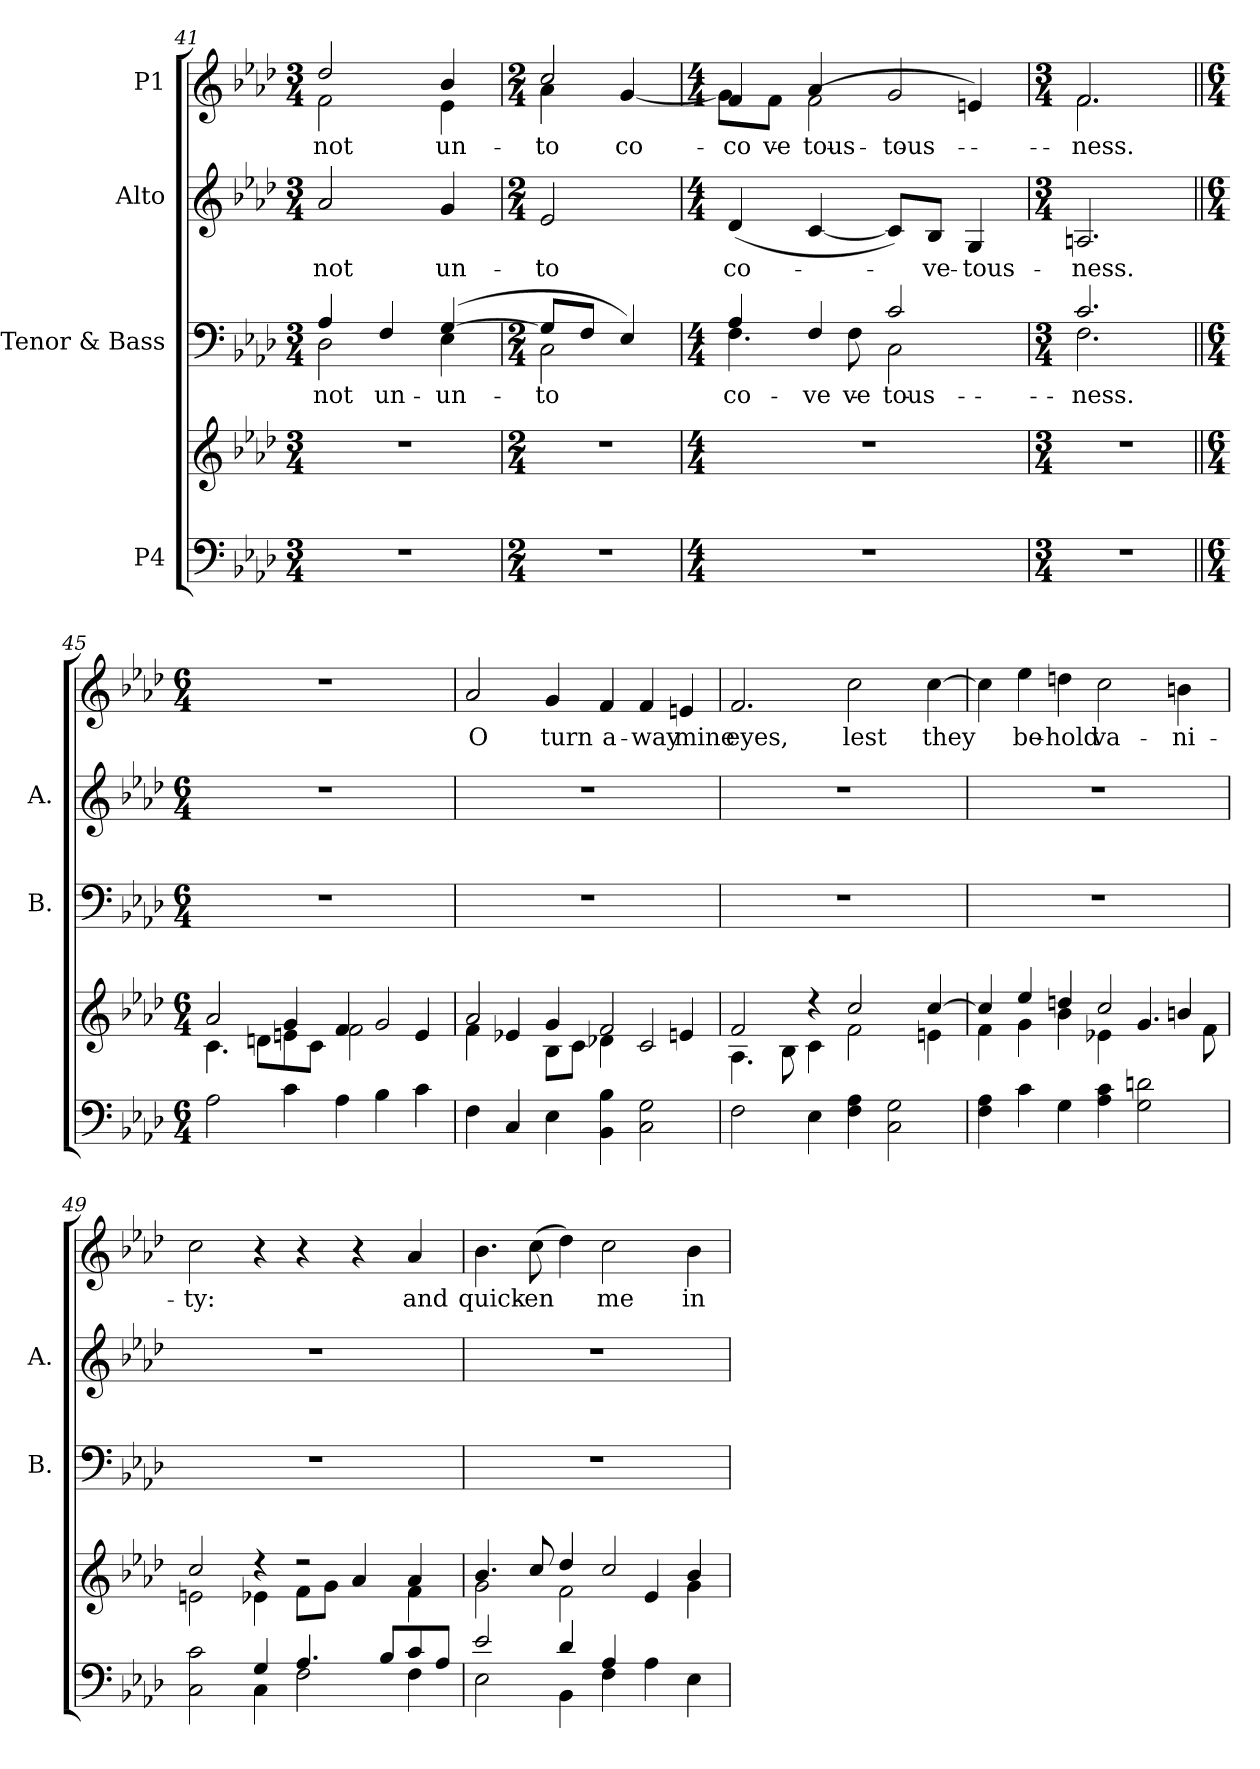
**kern	**kern	**kern	**text	**kern	**text	**kern	**text
*part4	*part4	*part3	*part3	*part2	*part2	*part1	*part1
*staff5	*staff4	*staff3	*staff3	*staff2	*staff2	*staff1	*staff1
*I"P4	*	*I"Tenor & Bass	*	*I"Alto	*	*I"P1	*
*	*	*I'B.	*	*I'A.	*	*	*
*clefF4	*clefG2	*clefF4	*	*clefG2	*	*clefG2	*
*k[b-e-a-d-]	*k[b-e-a-d-]	*k[b-e-a-d-]	*	*k[b-e-a-d-]	*	*k[b-e-a-d-]	*
*A-:	*A-:	*A-:	*	*A-:	*	*A-:	*
*M3/4	*M3/4	*M3/4	*	*M3/4	*	*M3/4	*
=41	=41	=41	=41	=41	=41	=41	=41
!LO:N:vis=1	!LO:N:vis=1	!	!	!	!	!	!
!	!	!	!LO:LY:a:color=#000000	!	!	!	!
*	*	*^	*	*	*	*	*
!	!	!	!	!LO:LY:b:color=#000000	!	!	!	!
!	!	!	!	!	!	!LO:LY:b:color=#000000	!	!
!	!	!	!	!	!	!	!	!LO:LY:a:color=#000000
*	*	*	*	*	*	*	*^	*
!	!	!	!	!	!	!	!	!	!LO:LY:b:color=#000000
2.r	2.r	4A-i/	2D-i\	not	2a-i/	not	2dd-i/	2fi\	not
!	!	!	!	!LO:LY:a:color=#000000	!	!	!	!	!
.	.	4Fi/	.	un-	.	.	.	.	.
!	!	!	!	!LO:LY:a:color=#000000	!	!	!	!	!
!	!	!	!	!LO:LY:b:color=#000000	!	!	!	!	!
!	!	!	!	!	!	!LO:LY:b:color=#000000	!	!	!
!	!	!	!	!	!	!	!	!	!LO:LY:a:color=#000000
!	!	!	!	!	!	!	!	!	!LO:LY:b:color=#000000
.	.	([4Gi/	4E-i\	un-	4gi/	un-	4b-i/	4e-i\	un-
=42	=42	=42	=42	=42	=42	=42	=42	=42	=42
*M2/4	*M2/4	*M2/4	*	*	*M2/4	*	*M2/4	*	*
!LO:N:vis=1	!LO:N:vis=1	!	!	!	!	!	!	!	!
!	!	!	!	!LO:LY:b:color=#000000	!	!	!	!	!
!	!	!	!	!	!	!LO:LY:b:color=#000000	!	!	!
!	!	!	!	!	!	!	!	!	!LO:LY:a:color=#000000
!	!	!	!	!	!	!	!	!	!LO:LY:b:color=#000000
2r	2r	8Gi/L]	2Ci\	-to	2e-i/	-to	2cci/	4a-i\	-to
.	.	8Fi/J	.	.	.	.	.	.	.
!	!	!	!	!	!	!	!	!	!LO:LY:b:color=#000000
.	.	4E-i/)	.	.	.	.	.	[4gi/	co-
=43	=43	=43	=43	=43	=43	=43	=43	=43	=43
*M4/4	*M4/4	*M4/4	*	*	*M4/4	*	*M4/4	*	*
!	!	!	!	!LO:LY:a:color=#000000	!	!	!	!	!
!	!	!	!	!LO:LY:b:color=#000000	!	!	!	!	!
!	!	!	!	!	!	!LO:LY:b:color=#000000	!	!	!
!	!	!	!	!	!	!	!	!	!LO:LY:a:color=#000000
1r	1r	4A-i/	4.Fi\	co-	(4d-i/	co-	4fi/	8gi\L]	co-
!	!	!	!	!	!	!	!	!	!LO:LY:b:color=#000000
.	.	.	.	.	.	.	.	8fi\J	-ve-
!	!	!	!	!LO:LY:a:color=#000000	!	!	!	!	!
!	!	!	!	!	!	!	!	!	!LO:LY:a:color=#000000
!	!	!	!	!	!	!	!	!	!LO:LY:b:color=#000000
.	.	4Fi/	.	-ve-	[4ci/	.	4a-i/	(2fi\	-tous-
!	!	!	!	!LO:LY:b:color=#000000	!	!	!	!	!
.	.	.	8Fi\	-ve-	.	.	.	.	.
!	!	!	!	!LO:LY:a:color=#000000	!	!	!	!	!
!	!	!	!	!LO:LY:b:color=#000000	!	!	!	!	!
!	!	!	!	!	!	!	!	!	!LO:LY:a:color=#000000
.	.	2ci/	2Ci\	-tous-	8ci/L])	.	2gi/	.	-tous-
!	!	!	!	!	!	!LO:LY:b:color=#000000	!	!	!
.	.	.	.	.	8B-i/J	-ve-	.	.	.
!	!	!	!	!	!	!LO:LY:b:color=#000000	!	!	!
.	.	.	.	.	4Gi/	-tous-	.	4eni/)	.
=44	=44	=44	=44	=44	=44	=44	=44	=44	=44
*M3/4	*M3/4	*M3/4	*	*	*M3/4	*	*M3/4	*	*
!LO:N:vis=1	!LO:N:vis=1	!	!	!	!	!	!	!	!
!	!	!	!	!LO:LY:a:color=#000000	!	!	!	!	!
!	!	!	!	!LO:LY:b:color=#000000	!	!	!	!	!
!	!	!	!	!	!	!LO:LY:b:color=#000000	!	!	!
!	!	!	!	!	!	!	!	!	!LO:LY:a:color=#000000
!	!	!	!	!	!	!	!	!	!LO:LY:b:color=#000000
2.r	2.r	2.ci/	2.Fi\	-ness.	2.Ani/	-ness.	2.fi/	2.fi\	-ness.
*	*	*v	*v	*	*	*	*v	*v	*
!!LO:PB:g=z
=45||	=45||	=45||	=45||	=45||	=45||	=45||	=45||
*M6/4	*M6/4	*M6/4	*	*M6/4	*	*M6/4	*
*	*^	*^	*	*	*	*^	*
!	!	!	!LO:N:vis=1	!	!	!LO:N:vis=1	!	!LO:N:vis=1	!	!
*	*	*	*v	*v	*	*	*	*v	*v	*
2A-i\	2a-i/	4.ci\	1.r	.	1.r	.	1.r	.
.	.	8dni\L	.	.	.	.	.	.
4ci\	4gi/	8eni\	.	.	.	.	.	.
.	.	8ci\J	.	.	.	.	.	.
4A-i\	4fi/	2fi\	.	.	.	.	.	.
4B-i\	2gi/	.	.	.	.	.	.	.
4ci\	.	4ei/	.	.	.	.	.	.
=46	=46	=46	=46	=46	=46	=46	=46	=46
!	!	!	!LO:N:vis=1	!	!LO:N:vis=1	!	!	!
!	!	!	!	!	!	!	!	!LO:LY:b:color=#000000
4Fi\	2a-i/	4fi\	1.r	.	1.r	.	2a-i/	O
4Ci/	.	4e-Xi/	.	.	.	.	.	.
!	!	!	!	!	!	!	!	!LO:LY:b:color=#000000
4E-i\	4gi/	8B-i\L	.	.	.	.	4gi/	turn
.	.	8ci\J	.	.	.	.	.	.
!	!	!	!	!	!	!	!	!LO:LY:b:color=#000000
4BB-i\ 4B-i	2fi/	4d-Xi\	.	.	.	.	4fi/	a-
!	!	!	!	!	!	!	!	!LO:LY:b:color=#000000
2Ci\ 2Gi	.	2ci/	.	.	.	.	4fi/	-way
!	!	!	!	!	!	!	!	!LO:LY:b:color=#000000
.	4eni/	.	.	.	.	.	4eni/	mine
=47	=47	=47	=47	=47	=47	=47	=47	=47
!	!	!	!LO:N:vis=1	!	!LO:N:vis=1	!	!	!
!	!	!	!	!	!	!	!	!LO:LY:b:color=#000000
2Fi\	2fi/	4.A-i\	1.r	.	1.r	.	2.fi/	eyes,
.	.	8B-i\	.	.	.	.	.	.
4E-i\	4r	4ci\	.	.	.	.	.	.
!	!	!	!	!	!	!	!	!LO:LY:b:color=#000000
4Fi\ 4A-i	2cci/	2fi\	.	.	.	.	2cci\	lest
2Ci\ 2Gi	.	.	.	.	.	.	.	.
!	!	!	!	!	!	!	!	!LO:LY:b:color=#000000
.	[4cci/	4eni\	.	.	.	.	[4cci\	they
!!LO:LB:g=z
=48	=48	=48	=48	=48	=48	=48	=48	=48
!	!	!	!LO:N:vis=1	!	!LO:N:vis=1	!	!	!
4Fi\ 4A-i	4cci/]	4fi\	1.r	.	1.r	.	4cci\]	.
!	!	!	!	!	!	!	!	!LO:LY:b:color=#000000
4ci\	4ee-i/	4gi\	.	.	.	.	4ee-i\	be-
!	!	!	!	!	!	!	!	!LO:LY:b:color=#000000
4Gi\	4ddni/	4b-i\	.	.	.	.	4ddni\	-hold
!	!	!	!	!	!	!	!	!LO:LY:b:color=#000000
4A-i\ 4ci	2cci/	4e-Xi\	.	.	.	.	2cci\	va-
2Gi\ 2dni	.	4.gi/	.	.	.	.	.	.
!	!	!	!	!	!	!	!	!LO:LY:b:color=#000000
.	4bni/	.	.	.	.	.	4bni\	-ni-
.	.	8fi\	.	.	.	.	.	.
=49	=49	=49	=49	=49	=49	=49	=49	=49
*^	*	*	*	*	*	*	*	*
!	!	!	!	!LO:N:vis=1	!	!LO:N:vis=1	!	!	!
!	!	!	!	!	!	!	!	!	!LO:LY:b:color=#000000
2Ci\ 2ci	2ryy	2cci/	2eni\	1.r	.	1.r	.	2cci\	-ty:
4Gi/	4Ci\	4r	4e-Xi\	.	.	.	.	4r	.
4.A-i/	2Fi\	2r	8fi\L	.	.	.	.	4r	.
.	.	.	8gi\J	.	.	.	.	.	.
.	.	.	4a-i/	.	.	.	.	4r	.
8B-i/L	.	.	.	.	.	.	.	.	.
!	!	!	!	!	!	!	!	!	!LO:LY:b:color=#000000
8ci/	4Fi\	4a-i/	4fi\	.	.	.	.	4a-i/	and
8A-i/J	.	.	.	.	.	.	.	.	.
=50	=50	=50	=50	=50	=50	=50	=50	=50	=50
!	!	!	!	!LO:N:vis=1	!	!LO:N:vis=1	!	!	!
!	!	!	!	!	!	!	!	!	!LO:LY:b:color=#000000
2e-i/	2E-i\	4.b-i/	2gi\	1.r	.	1.r	.	4.b-i\	quick-
!	!	!	!	!	!	!	!	!	!LO:LY:b:color=#000000
.	.	8cci/	.	.	.	.	.	(8cci\	-en
4d-i/	4BB-i\	4dd-i/	2fi\	.	.	.	.	4dd-i\)	.
!	!	!	!	!	!	!	!	!	!LO:LY:b:color=#000000
4A-i/	4Fi\	2cci/	.	.	.	.	.	2cci\	me
4A-i\	2ryy	.	4e-i/	.	.	.	.	.	.
!	!	!	!	!	!	!	!	!	!LO:LY:b:color=#000000
4E-i\	.	4b-i/	4gi\	.	.	.	.	4b-i\	in
*v	*v	*	*	*	*	*	*	*	*
*	*v	*v	*	*	*	*	*	*
=	=	=	=	=	=	=	=
*-	*-	*-	*-	*-	*-	*-	*-
